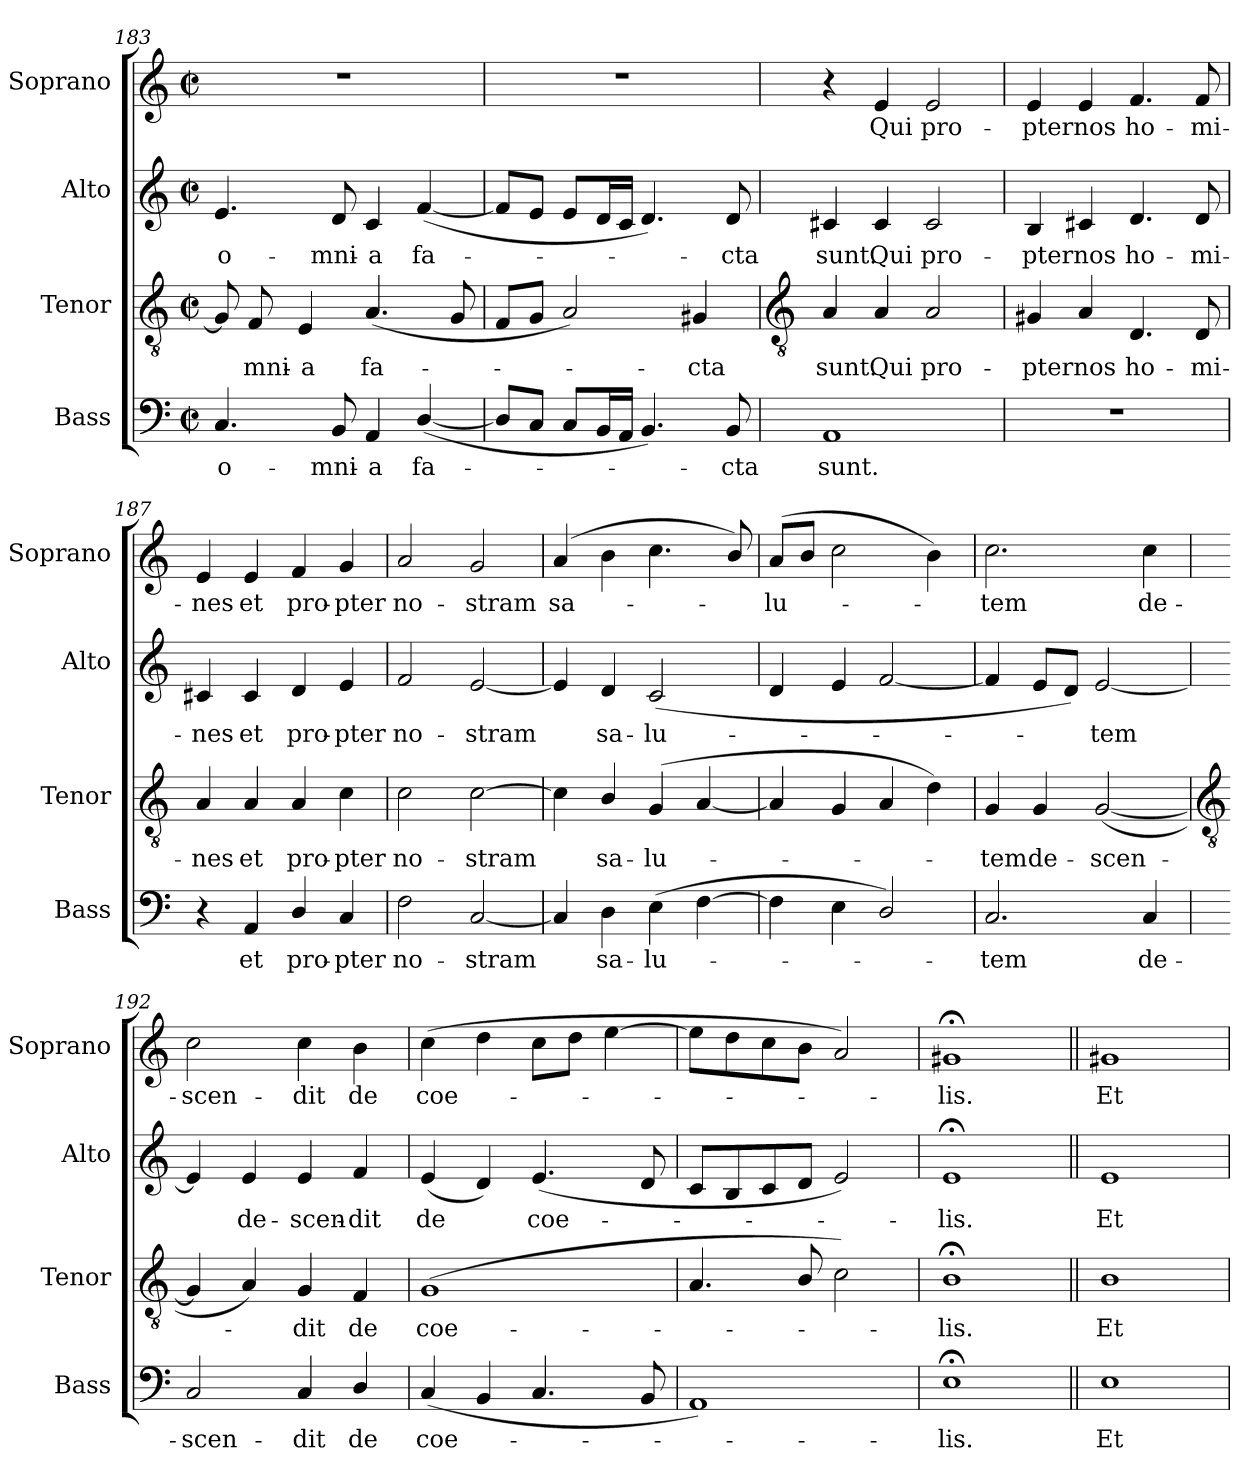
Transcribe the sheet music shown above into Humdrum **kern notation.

**kern	**text	**kern	**text	**kern	**text	**kern	**text
*part4	*part4	*part3	*part3	*part2	*part2	*part1	*part1
*staff4	*staff4	*staff3	*staff3	*staff2	*staff2	*staff1	*staff1
*I"Bass	*	*I"Tenor	*	*I"Alto	*	*I"Soprano	*
*I'Bass	*	*I'Tenor	*	*I'Alto	*	*I'Soprano	*
*clefF4	*	*clefGv2	*	*clefG2	*	*clefG2	*
*k[]	*	*k[]	*	*k[]	*	*k[]	*
*C:	*	*C:	*	*C:	*	*C:	*
*M2/2	*	*M2/2	*	*M2/2	*	*M2/2	*
*met(c|)	*	*met(c|)	*	*met(c|)	*	*met(c|)	*
=183	=183	=183	=183	=183	=183	=183	=183
!	!LO:LY:b	!	!	!	!LO:LY:b	!	!
4.C	o-	8G]	.	4.e	o-	1r	.
!	!	!	!LO:LY:b	!	!	!	!
.	.	8F	mni-	.	.	.	.
!	!	!	!LO:LY:b	!	!	!	!
.	.	4E	-a	.	.	.	.
!	!LO:LY:b	!	!	!	!LO:LY:b	!	!
8BB	-mni-	.	.	8d	-mni-	.	.
!	!LO:LY:b	!	!LO:LY:b	!	!LO:LY:b	!	!
4AA	-a	(<4.A	fa-	4c	-a	.	.
!	!LO:LY:b	!	!	!	!LO:LY:b	!	!
(<[4D/	fa-	.	.	(<[4f	fa-	.	.
.	.	8G	.	.	.	.	.
=184	=184	=184	=184	=184	=184	=184	=184
8DL]	.	8FL	.	8fL]	.	1r	.
8CJ	.	8GJ	.	8eJ	.	.	.
8CL	.	2A)	.	8eL	.	.	.
16BBL	.	.	.	16dL	.	.	.
16AAJJ	.	.	.	16cJJ	.	.	.
4.BB)	.	.	.	4.d)	.	.	.
!	!	!	!LO:LY:b	!	!	!	!
.	.	4G#X	cta	.	.	.	.
!	!LO:LY:b	!	!	!	!LO:LY:b	!	!
8BB	cta	.	.	8d	cta	.	.
!!LO:LB:g=z
=185	=185	=185	=185	=185	=185	=185	=185
*	*	*clefGv2	*	*	*	*	*
!	!LO:LY:b	!	!LO:LY:b	!	!LO:LY:b	!	!
1AA	sunt.	4A	sunt.	4c#X	sunt.	4r	.
!	!	!	!LO:LY:b	!	!LO:LY:b	!	!LO:LY:b
.	.	4A	Qui	4c#	Qui	4e	Qui
!	!	!	!LO:LY:b	!	!LO:LY:b	!	!LO:LY:b
.	.	2A	pro-	2c#	pro-	2e	pro-
=186	=186	=186	=186	=186	=186	=186	=186
!	!	!	!LO:LY:b	!	!LO:LY:b	!	!LO:LY:b
1r	.	4G#X	-pter	4B	-pter	4e	-pter
!	!	!	!LO:LY:b	!	!LO:LY:b	!	!LO:LY:b
.	.	4A	nos	4c#X	nos	4e	nos
!	!	!	!LO:LY:b	!	!LO:LY:b	!	!LO:LY:b
.	.	4.D	ho-	4.d	ho-	4.f	ho-
!	!	!	!LO:LY:b	!	!LO:LY:b	!	!LO:LY:b
.	.	8D	-mi-	8d	-mi-	8f	-mi-
=187	=187	=187	=187	=187	=187	=187	=187
!	!	!	!LO:LY:b	!	!LO:LY:b	!	!LO:LY:b
4r	.	4A	-nes	4c#X	-nes	4e	-nes
!	!LO:LY:b	!	!LO:LY:b	!	!LO:LY:b	!	!LO:LY:b
4AA	et	4A	et	4c#	et	4e	et
!	!LO:LY:b	!	!LO:LY:b	!	!LO:LY:b	!	!LO:LY:b
4D/	pro-	4A	pro-	4d	pro-	4f	pro-
!	!LO:LY:b	!	!LO:LY:b	!	!LO:LY:b	!	!LO:LY:b
4C	-pter	4c	-pter	4e	-pter	4g	-pter
=188	=188	=188	=188	=188	=188	=188	=188
!	!LO:LY:b	!	!LO:LY:b	!	!LO:LY:b	!	!LO:LY:b
2F	no-	2c	no-	2f	no-	2a	no-
!	!LO:LY:b	!	!LO:LY:b	!	!LO:LY:b	!	!LO:LY:b
[2C	-stram	[2c	-stram	[2e	-stram	2g	-stram
=189	=189	=189	=189	=189	=189	=189	=189
!	!	!	!	!	!	!	!LO:LY:b
4C]	.	4c]	.	4e]	.	(>4a	sa-
!	!LO:LY:b	!	!LO:LY:b	!	!LO:LY:b	!	!
4D	sa-	4B/	sa-	4d	sa-	4b	.
!	!LO:LY:b	!	!LO:LY:b	!	!LO:LY:b	!	!
(>4E	-lu-	(<4G	-lu-	(<2c	-lu-	4.cc	.
[4F	.	[4A	.	.	.	.	.
.	.	.	.	.	.	8b/)	.
=190	=190	=190	=190	=190	=190	=190	=190
!	!	!	!	!	!	!	!LO:LY:b
4F]	.	4A]	.	4d	.	(<8aL	lu-
.	.	.	.	.	.	8bJ	.
4E	.	4G	.	4e	.	2cc	.
2D/)	.	4A	.	[2f	.	.	.
.	.	4d)	.	.	.	4b)	.
=191	=191	=191	=191	=191	=191	=191	=191
!	!LO:LY:b	!	!LO:LY:b	!	!	!	!LO:LY:b
2.C	tem	4G	tem	4f]	.	2.cc	tem
!	!	!	!LO:LY:b	!	!	!	!
.	.	4G	de-	8eL	.	.	.
.	.	.	.	8dJ)	.	.	.
!	!	!	!LO:LY:b	!	!LO:LY:b	!	!
.	.	(<[2G	-scen-	[2e	tem	.	.
!	!LO:LY:b	!	!	!	!	!	!LO:LY:b
4C	de-	.	.	.	.	4cc	de-
!!LO:LB:g=z
=192	=192	=192	=192	=192	=192	=192	=192
*	*	*clefGv2	*	*	*	*	*
!	!LO:LY:b	!	!	!	!	!	!LO:LY:b
2C	-scen-	4G]	.	4e]	.	2cc	-scen-
!	!	!	!	!	!LO:LY:b	!	!
.	.	4A)	.	4e	de-	.	.
!	!LO:LY:b	!	!LO:LY:b	!	!LO:LY:b	!	!LO:LY:b
4C	-dit	4G	dit	4e	-scen-	4cc	-dit
!	!LO:LY:b	!	!LO:LY:b	!	!LO:LY:b	!	!LO:LY:b
4D/	de	4F	de	4f	-dit	4b	de
=193	=193	=193	=193	=193	=193	=193	=193
!	!LO:LY:b	!	!LO:LY:b	!	!LO:LY:b	!	!LO:LY:b
(<4C	coe-	(<1G	coe-	(<4e	de	(>4cc	coe-
4BB	.	.	.	4d)	.	4dd	.
!	!	!	!	!	!LO:LY:b	!	!
4.C	.	.	.	(<4.e	coe-	8ccL	.
.	.	.	.	.	.	8ddJ	.
.	.	.	.	.	.	[4ee	.
8BB	.	.	.	8d	.	.	.
=194	=194	=194	=194	=194	=194	=194	=194
1AA)	.	4.A	.	8cL	.	8eeL]	.
.	.	.	.	8B	.	8dd	.
.	.	.	.	8c	.	8cc	.
.	.	8B/	.	8dJ	.	8bJ	.
.	.	2c)	.	2e)	.	2a)	.
=195	=195	=195	=195	=195	=195	=195	=195
!	!LO:LY:b	!	!LO:LY:b	!	!LO:LY:b	!	!LO:LY:b
1E;<	lis.	1B;<	lis.	1e;<	lis.	1g#X;<	lis.
=196||	=196||	=196||	=196||	=196||	=196||	=196||	=196||
!	!LO:LY:b	!	!LO:LY:b	!	!LO:LY:b	!	!LO:LY:b
1E	Et	1B	Et	1e	Et	1g#X	Et
=	=	=	=	=	=	=	=
*-	*-	*-	*-	*-	*-	*-	*-
